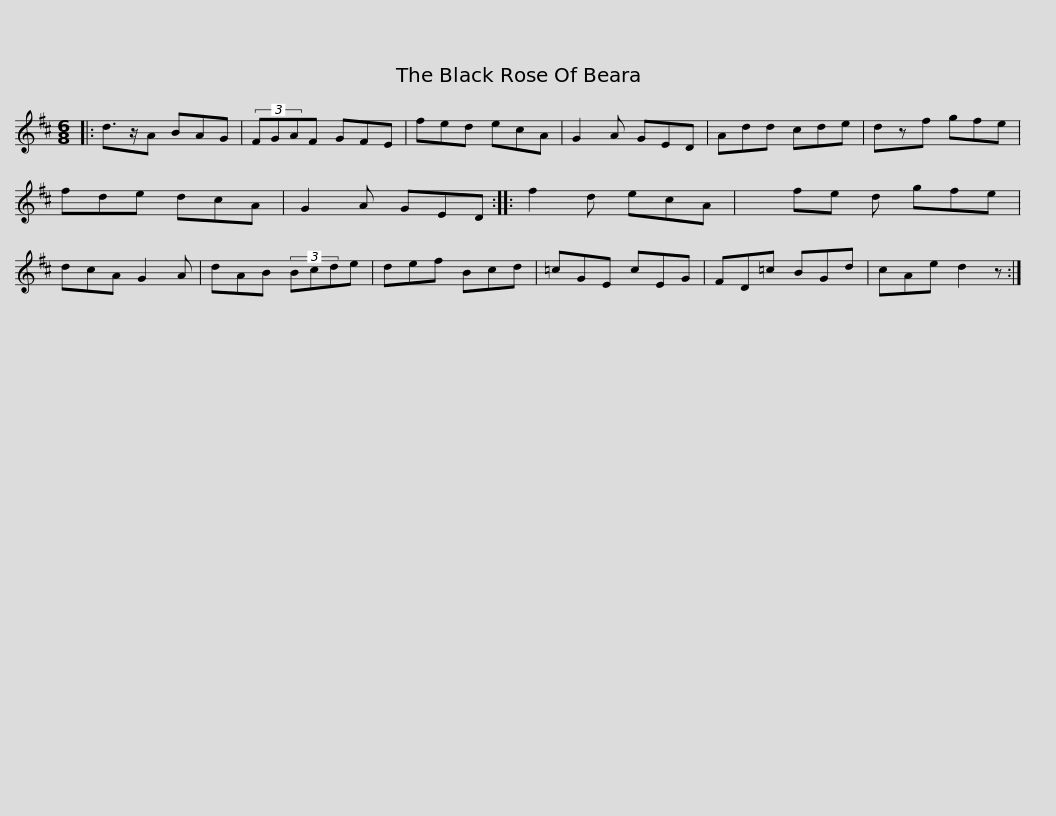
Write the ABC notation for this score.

X:1
L:1/8
M:6/8
I:linebreak $
K:D
V:1 treble
V:1
|: d>zA BAG | (3FGAF GFE | fed ecA | G2 A GED | Add cde | %5
 dzf gfe | fde dcA |$ G2 A GED :: f2 d ecA | x fe d gfe | %10
 dcA G2 A | dAB (3Bcde | def Bcd | =cGE cEG |$ FD=c BGd | %15
 cAe d2 z :| %16
